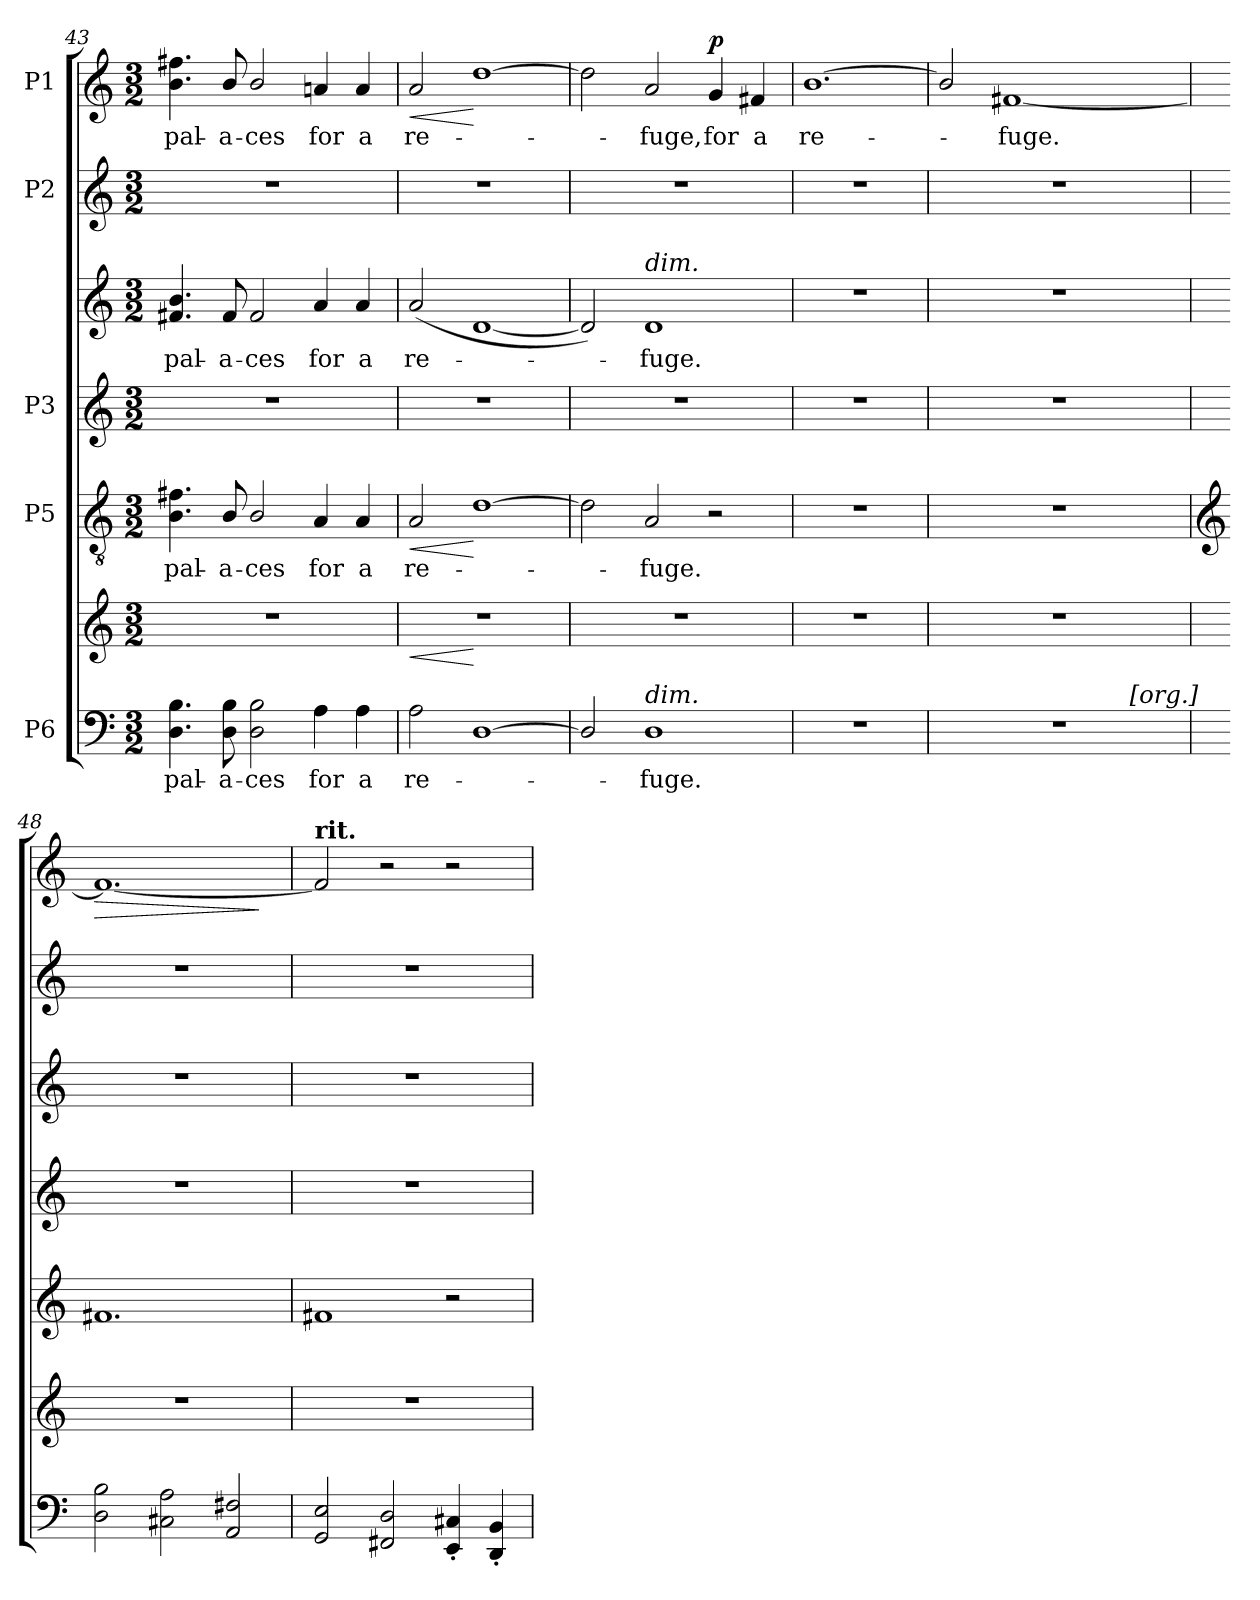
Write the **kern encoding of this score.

**kern	**text	**kern	**dynam	**kern	**text	**dynam	**kern	**kern	**text	**kern	**kern	**text	**dynam
*part5	*part5	*part5	*part5	*part4	*part4	*part4	*part3	*part3	*part3	*part2	*part1	*part1	*part1
*staff7	*staff7	*staff6	*staff6/7	*staff5	*staff5	*staff5	*staff4	*staff3	*staff3	*staff2	*staff1	*staff1	*staff1
*I"P6	*	*	*	*I"P5	*	*	*I"P3	*	*	*I"P2	*I"P1	*	*
*clefF4	*	*clefG2	*	*clefGv2	*	*	*clefG2	*clefG2	*	*clefG2	*clefG2	*	*
*	*	*	*	*ITrd7c12	*	*	*	*	*	*	*	*	*
*k[]	*	*k[]	*	*k[]	*	*	*k[]	*k[]	*	*k[]	*k[]	*	*
*C:	*	*C:	*	*C:	*	*	*C:	*C:	*	*C:	*C:	*	*
*M3/2	*	*M3/2	*	*M3/2	*	*	*M3/2	*M3/2	*	*M3/2	*M3/2	*	*
=43	=43	=43	=43	=43	=43	=43	=43	=43	=43	=43	=43	=43	=43
!	!LO:LY:b:color=#000000	!LO:N:vis=1	!	!	!	!	!	!	!	!	!	!	!
!	!	!	!	!	!LO:LY:b:color=#000000	!	!LO:N:vis=1	!	!	!	!	!	!
!	!	!	!	!	!	!	!	!	!LO:LY:b:color=#000000	!LO:N:vis=1	!	!	!
!	!	!	!	!	!	!	!	!	!	!	!	!LO:LY:b:color=#000000	!
4.Di\ 4.Bi	pal-	1.r	.	4.BBi\ 4.F#i	pal-	.	1.r	4.f#i/ 4.bi	pal-	1.r	4.bi\ 4.ff#i	pal-	.
!	!LO:LY:b:color=#000000	!	!	!	!	!	!	!	!	!	!	!	!
!	!	!	!	!	!LO:LY:b:color=#000000	!	!	!	!	!	!	!	!
!	!	!	!	!	!	!	!	!	!LO:LY:b:color=#000000	!	!	!	!
!	!	!	!	!	!	!	!	!	!	!	!	!LO:LY:b:color=#000000	!
8Di\ 8Bi	-a-	.	.	8BBi/	-a-	.	.	8f#i/	-a-	.	8bi/	-a-	.
!	!LO:LY:b:color=#000000	!	!	!	!	!	!	!	!	!	!	!	!
!	!	!	!	!	!LO:LY:b:color=#000000	!	!	!	!	!	!	!	!
!	!	!	!	!	!	!	!	!	!LO:LY:b:color=#000000	!	!	!	!
!	!	!	!	!	!	!	!	!	!	!	!	!LO:LY:b:color=#000000	!
2Di\ 2Bi	-ces	.	.	2BBi/	-ces	.	.	2f#i/	-ces	.	2bi/	-ces	.
!	!LO:LY:b:color=#000000	!	!	!	!	!	!	!	!	!	!	!	!
!	!	!	!	!	!LO:LY:b:color=#000000	!	!	!	!	!	!	!	!
!	!	!	!	!	!	!	!	!	!LO:LY:b:color=#000000	!	!	!	!
!	!	!	!	!	!	!	!	!	!	!	!	!LO:LY:b:color=#000000	!
4Ai\	for	.	.	4AAi/	for	.	.	4ai/	for	.	4ani/	for	.
!	!LO:LY:b:color=#000000	!	!	!	!	!	!	!	!	!	!	!	!
!	!	!	!	!	!LO:LY:b:color=#000000	!	!	!	!	!	!	!	!
!	!	!	!	!	!	!	!	!	!LO:LY:b:color=#000000	!	!	!	!
!	!	!	!	!	!	!	!	!	!	!	!	!LO:LY:b:color=#000000	!
4Ai\	a	.	.	4AAi/	a	.	.	4ai/	a	.	4ai/	a	.
=44	=44	=44	=44	=44	=44	=44	=44	=44	=44	=44	=44	=44	=44
!	!LO:LY:b:color=#000000	!LO:N:vis=1	!LO:HP:b	!	!	!	!	!	!	!	!	!	!
!	!	!	!	!	!LO:LY:b:color=#000000	!LO:HP:b	!LO:N:vis=1	!	!	!	!	!	!
!	!	!	!	!	!	!	!	!	!LO:LY:b:color=#000000	!LO:N:vis=1	!	!	!
!	!	!	!	!	!	!	!	!	!	!	!	!LO:LY:b:color=#000000	!LO:HP:b
2Ai\	re-	1.r	<	2AAi/	re-	<	1.r	(2ai/	re-	1.r	2ai/	re-	<
[1Di	.	.	[	[1Di	.	[	.	[1di	.	.	[1ddi	.	[
=45	=45	=45	=45	=45	=45	=45	=45	=45	=45	=45	=45	=45	=45
!	!	!LO:N:vis=1	!	!	!	!	!LO:N:vis=1	!	!	!LO:N:vis=1	!	!	!
2Di/]	.	1.r	.	2Di\]	.	.	1.r	2di/])	.	1.r	2ddi\]	.	.
!	!LO:LY:b:color=#000000	!	!	!	!	!	!	!	!	!	!	!	!
!	!	!	!	!	!LO:LY:b:color=#000000	!	!	!	!	!	!	!	!
!	!	!	!	!	!	!	!	!	!LO:LY:b:color=#000000	!	!	!	!
!	!	!	!	!	!	!	!	!LO:TX:a:i:t=dim.	!	!	!	!	!
!LO:TX:a:i:t=dim.	!	!	!	!	!	!	!	!	!	!	!	!	!
!	!	!	!	!	!	!	!	!	!	!	!	!LO:LY:b:color=#000000	!
1Di	-fuge.	.	.	2AAi/	-fuge.	.	.	1di	-fuge.	.	2ai/	-fuge,	.
!	!	!	!	!	!	!	!	!	!	!	!	!LO:LY:b:color=#000000	!
.	.	.	.	2r	.	.	.	.	.	.	4gi/	for	p
!	!	!	!	!	!	!	!	!	!	!	!	!LO:LY:b:color=#000000	!
.	.	.	.	.	.	.	.	.	.	.	4f#i/	a	.
=46	=46	=46	=46	=46	=46	=46	=46	=46	=46	=46	=46	=46	=46
!LO:N:vis=1	!	!LO:N:vis=1	!	!LO:N:vis=1	!	!	!LO:N:vis=1	!LO:N:vis=1	!	!LO:N:vis=1	!	!	!
!	!	!	!	!	!	!	!	!	!	!	!	!LO:LY:b:color=#000000	!
1.r	.	1.r	.	1.r	.	.	1.r	1.r	.	1.r	[1.bi	re-	.
!!LO:PB:g=z
=47	=47	=47	=47	=47	=47	=47	=47	=47	=47	=47	=47	=47	=47
!LO:N:vis=1	!	!LO:N:vis=1	!	!LO:N:vis=1	!	!	!LO:N:vis=1	!LO:N:vis=1	!	!LO:N:vis=1	!	!	!
*^	*	*	*	*	*	*	*	*	*	*	*	*	*
1.r	1ryy	.	1.r	.	1.r	.	.	1.r	1.r	.	1.r	2bi/]	.	.
!	!	!	!	!	!	!	!	!	!	!	!	!	!LO:LY:b:color=#000000	!
.	.	.	.	.	.	.	.	.	.	.	.	[1f#i	-fuge.	.
.	4ryy	.	.	.	.	.	.	.	.	.	.	.	.	.
.	16ryy	.	.	.	.	.	.	.	.	.	.	.	.	.
.	512.ryy	.	.	.	.	.	.	.	.	.	.	.	.	.
!	!LO:TX:a:i:t=[org.]	!	!	!	!	!	!	!	!	!	!	!	!	!
.	8ryy	.	.	.	.	.	.	.	.	.	.	.	.	.
.	32ryy	.	.	.	.	.	.	.	.	.	.	.	.	.
.	64ryy	.	.	.	.	.	.	.	.	.	.	.	.	.
.	128ryy	.	.	.	.	.	.	.	.	.	.	.	.	.
.	256ryy	.	.	.	.	.	.	.	.	.	.	.	.	.
.	1024ryy	.	.	.	.	.	.	.	.	.	.	.	.	.
*v	*v	*	*	*	*	*	*	*	*	*	*	*	*	*
=48	=48	=48	=48	=48	=48	=48	=48	=48	=48	=48	=48	=48	=48
*	*	*	*	*clefG2	*	*	*	*	*	*	*	*	*
*^	*	*	*	*	*	*	*	*	*	*	*	*	*
!	!	!	!LO:N:vis=1	!	!	!	!	!LO:N:vis=1	!LO:N:vis=1	!	!LO:N:vis=1	!	!	!LO:HP:b
*v	*v	*	*	*	*	*	*	*	*	*	*	*	*	*
2Di\ 2Bi	.	1.r	.	1.F#i	.	.	1.r	1.r	.	1.r	1.f#i_	.	>
2C#i\ 2Ai	.	.	.	.	.	.	.	.	.	.	.	.	.
2AAi/ 2F#i	.	.	.	.	.	.	.	.	.	.	.	.	.
.	.	.	.	.	.	.	.	.	.	.	.	.	]
=49	=49	=49	=49	=49	=49	=49	=49	=49	=49	=49	=49	=49	=49
!	!	!	!	!	!	!	!	!	!	!	!LO:TX:a:B:t=rit.	!	!
!	!	!LO:N:vis=1	!	!	!	!	!LO:N:vis=1	!LO:N:vis=1	!	!LO:N:vis=1	!	!	!
2GGi/ 2Ei	.	1.r	.	1F#i	.	.	1.r	1.r	.	1.r	2f#i/]	.	.
2FF#i/ 2Di	.	.	.	.	.	.	.	.	.	.	2r	.	.
4EEi/' 4C#i'	.	.	.	2r	.	.	.	.	.	.	2r	.	.
4DDi/' 4BBi'	.	.	.	.	.	.	.	.	.	.	.	.	.
=	=	=	=	=	=	=	=	=	=	=	=	=	=
*-	*-	*-	*-	*-	*-	*-	*-	*-	*-	*-	*-	*-	*-
